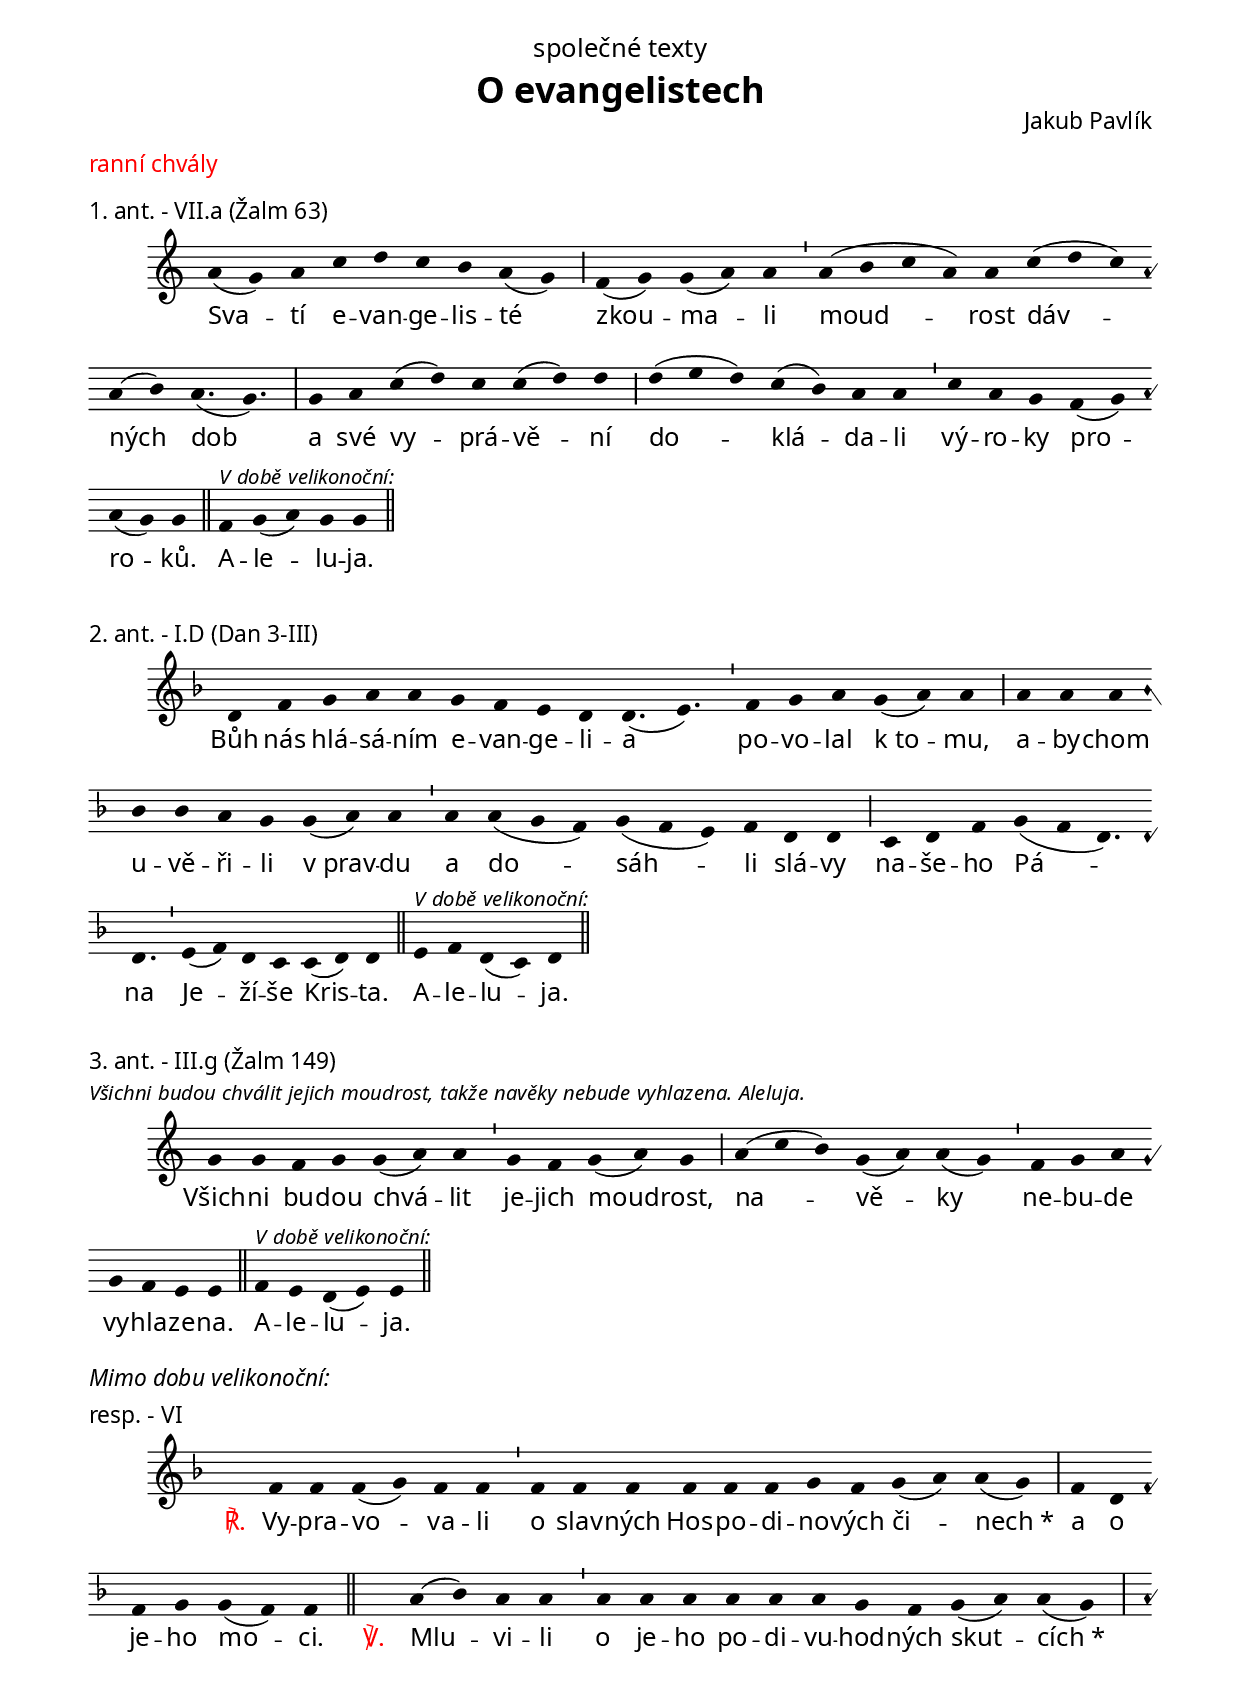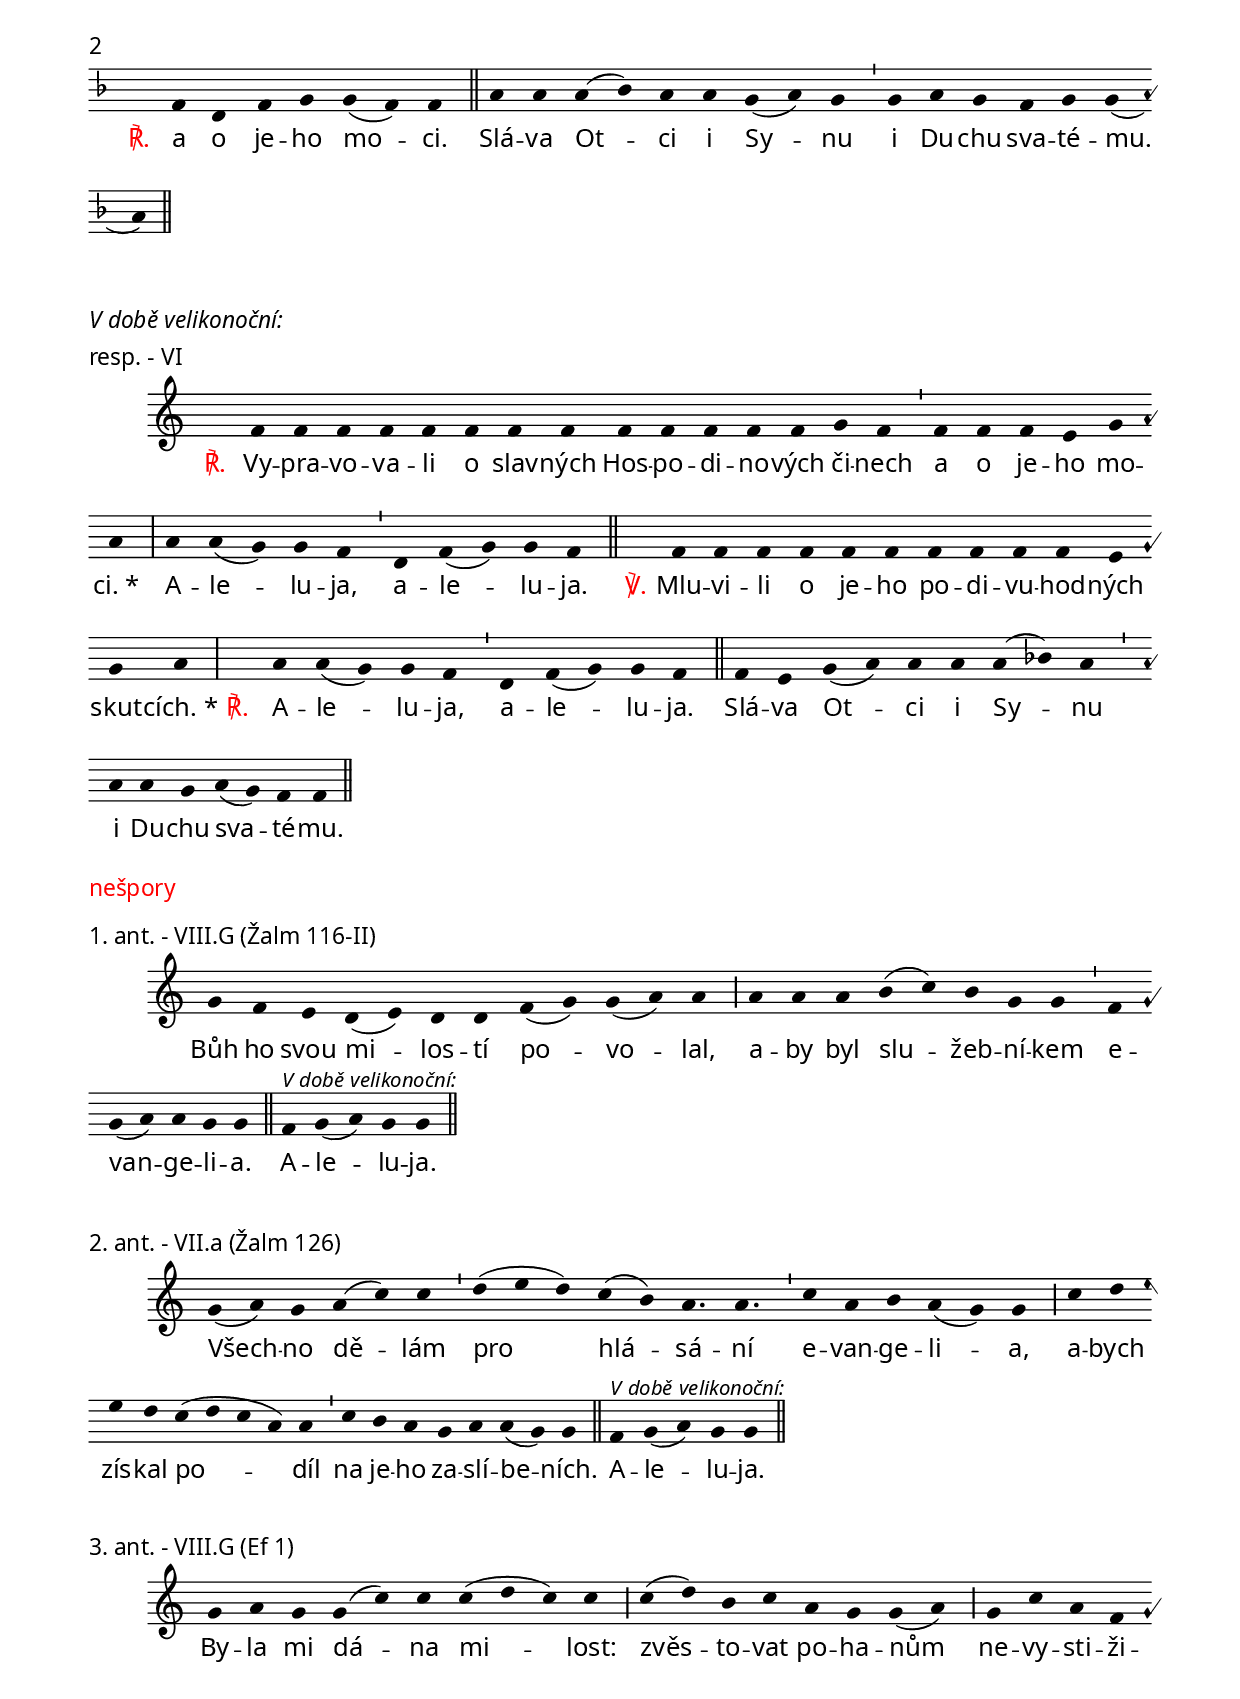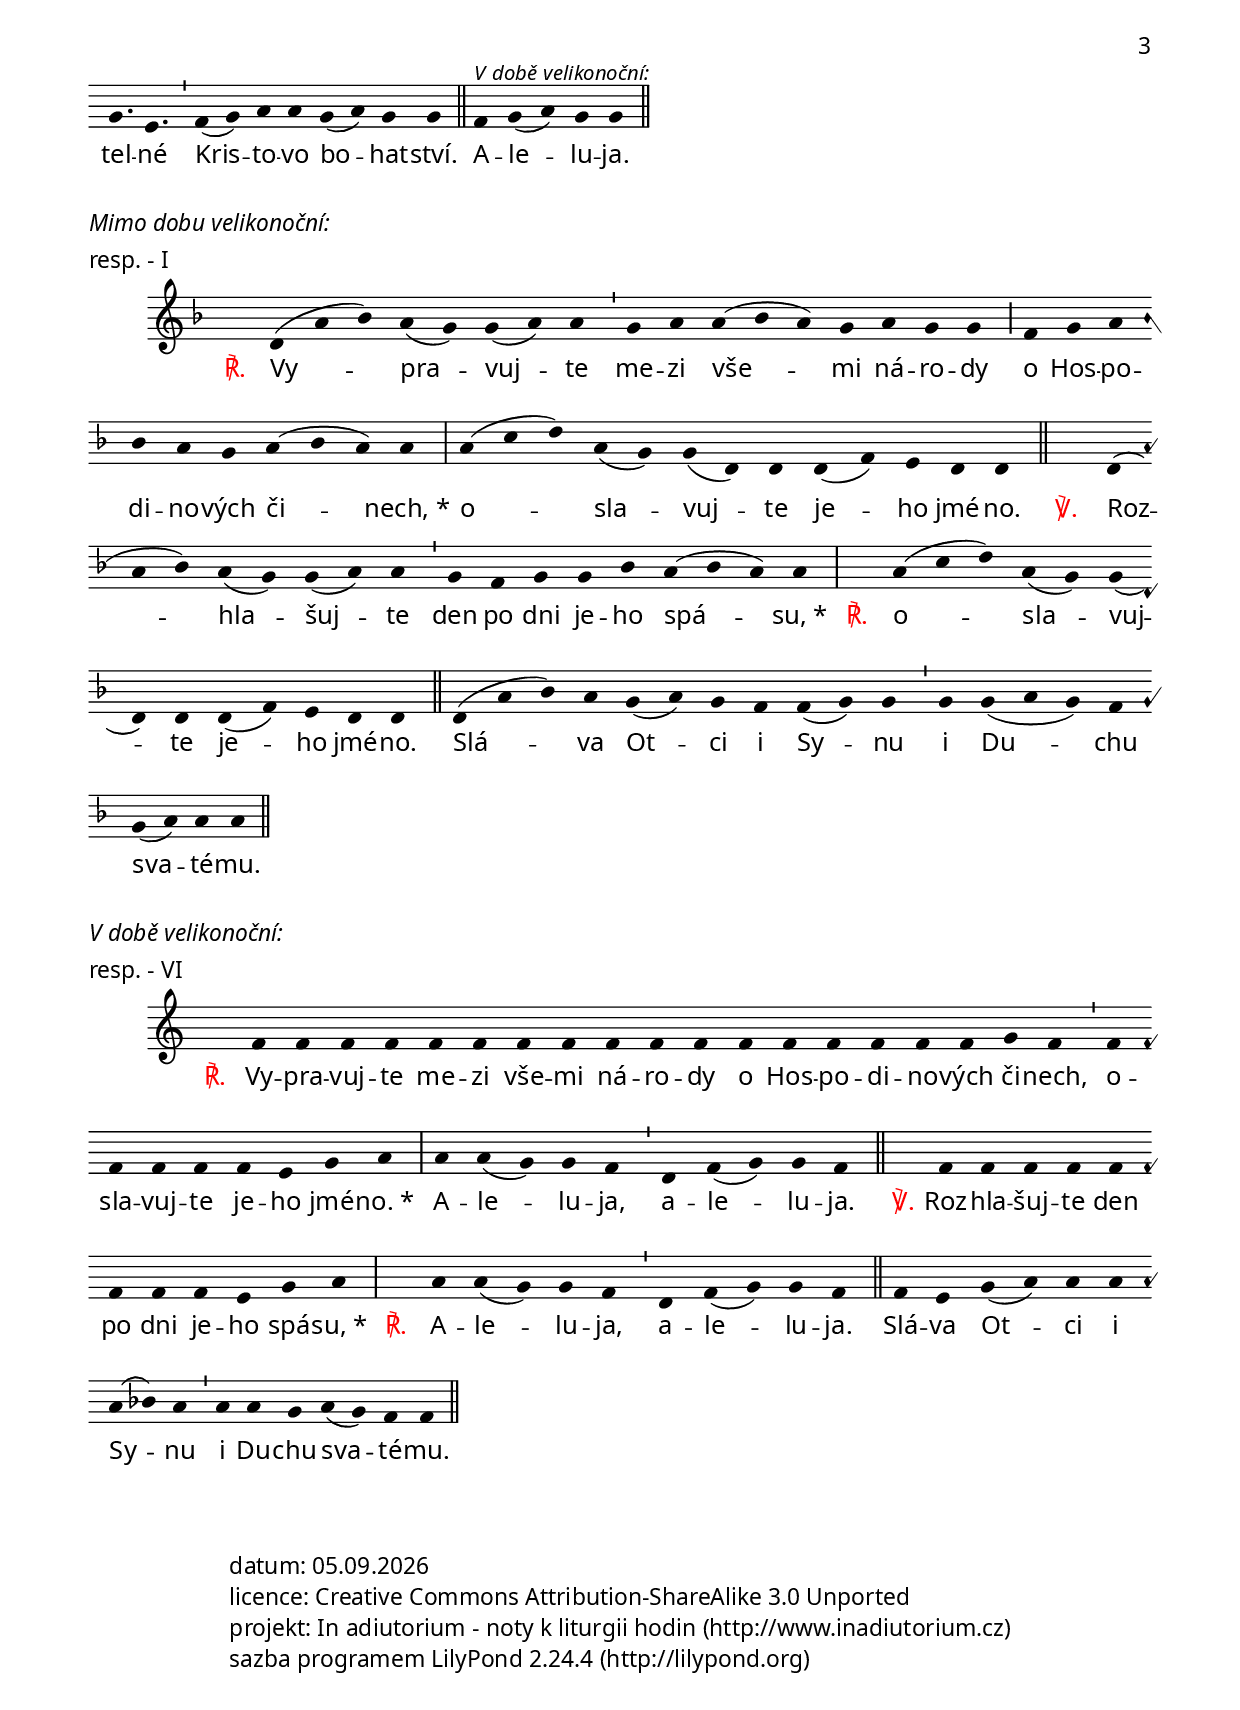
\version "2.15.37"

\include "../spolecne.ly"
\include "../dilyresponsorii.ly"

\header {
  title = \markup\titleCommune "O evangelistech"
  composer = "Jakub Pavlík"
  book_order = 31
}

\markup {\nadpisHodinka {"ranní chvály"}}

\score {
  \relative c'' {
    \choralniRezim
    a4( g) a c d c b a( g) \barMaior
    f4( g) g( a) a \barMin
    a( b c a) a c( d c) a( b) a4.( g) \barMax
    g4 a c( d) c c( d) d \barMaior
    d( e d) c( b) a a \barMin
    c a g f( g) a( g) g \barFinalis

    f^\markup\rubrVelikAleluja g( a) g g \barFinalis
  }
  \addlyrics {
    Sva -- tí e -- van -- ge -- lis -- té
    zkou -- ma -- li
    moud -- rost dáv -- ných dob
    a své vy -- prá -- vě -- ní
    do -- klá -- da -- li
    vý -- ro -- ky pro -- ro -- ků.

    A -- le -- lu -- ja.
  }
  \header {
    quid = "1. ant."
    modus = "VII"
    differentia = "a"
    psalmus = "Žalm 63"
    id = "rch-a1"
    piece = \markup {\sestavTitulek}
  }
}

\score {
  \relative c' {
    \choralniRezim
    \key f \major
    d4 f g a a g f e d d4.( e) \barMin
    f4 g a g( a) a \barMaior
    a a a bes bes a g g( a) a \barMin
    a a( g f) g( f e) f d d \barMaior
    c d f g( f d4.) d \barMin e4( f) d c c( d) d \barFinalis

    e^\markup\rubrVelikAleluja f d( c) d \barFinalis
  }
  \addlyrics {
    Bůh nás hlá -- sá -- ním e -- van -- ge -- li -- a
    po -- vo -- lal k_to -- mu,
    a -- by -- chom u -- vě -- ři -- li v_prav -- du
    a do -- sáh -- li slá -- vy
    na -- še -- ho Pá -- na Je -- ží -- še Kris -- ta.

    A -- le -- lu -- ja.
  }
  \header {
    quid = "2. ant."
    modus = "I"
    differentia = "D"
    psalmus = "Dan 3-III"
    id = "rch-a2"
    piece = \markup {\sestavTitulek}
  }
}

\score {
  \relative c'' {
    \choralniRezim
    g4 g f g g( a) a \barMin g f g( a) g \barMaior
    a( c b) g( a) a( g) \barMin f g a g f e e \barFinalis
    f^\markup\rubrVelikAleluja e d( e) e \barFinalis
  }
  \addlyrics {
    Všich -- ni bu -- dou chvá -- lit je -- jich moud -- rost,
    % tak -- že
    na -- vě -- ky ne -- bu -- de vy -- hla -- ze -- na.

    A -- le -- lu -- ja.
  }
  \header {
    textus_approbatus = "Všichni budou chválit jejich moudrost,
    takže navěky nebude vyhlazena. Aleluja."
    quid = "3. ant."
    modus = "III"
    differentia = "g"
    psalmus = "Žalm 149"
    id = "rch-a3"
    piece = \markup {\sestavTitulek}
  }
}

\markup\italic{Mimo dobu velikonoční:}

\score {
  \relative c' {
    \choralniRezim
    \key f \major

    % R
    \neviditelna f
    f4 f f( g) f f \barMin f f f f f f g f g( a) a( g) \barMax
    f d f g g( f) f \barFinalis
    % V
    \neviditelna a
    a( bes) a a \barMin
    a a a a a a g f g( a) a( g) \barMax
    % R
    \neviditelna a
    f d f g g( f) f \barFinalis
    % Slava
    \respVIdoxologie \barFinalis
  }
  \addlyrics {
    \Response Vy -- pra -- vo -- va -- li o slav -- ných
    Hos -- po -- di -- no -- vých či -- nech_*
    a o je -- ho mo -- ci.
    \Verse Mlu -- vi -- li
    o je -- ho po -- di -- vu -- hod -- ných skut -- cích_*
    \Response a o je -- ho mo -- ci.
    \textRespDoxologie
  }
  \header {
    quid = "resp."
    modus = "VI"
    id = "rch-r"
    piece = \markup {\sestavTitulekResp}
  }
}

\markup\italic{V době velikonoční:}

\score {
  \relative c' {
    \choralniRezim

    % R
    \neviditelna f
    f4 f f f f f f f f f f f f g f \barMin
    f f f e g a \barMax
    \respVIalelujaResponsum \barFinalis
    % V
    \neviditelna f
    f4 f f f f f f f f f e g a \barMax
    % R
    \neviditelna a
    \respVIalelujaResponsum \barFinalis
    % Slava
    \respVIalelujaDoxologie \barFinalis
  }
  \addlyrics {
    \Response Vy -- pra -- vo -- va -- li o slav -- ných
    Hos -- po -- di -- no -- vých či -- nech
    a o je -- ho mo -- ci._* \textRespAleluja
    \Verse Mlu -- vi -- li o je -- ho po -- di -- vu -- hod -- ných
    skut -- cích._*
    \Response \textRespAleluja
    \textRespDoxologie
  }
  \header {
    quid = "resp."
    modus = "VI"
    id = "rch-r-pasch"
    piece = \markup {\sestavTitulekResp}
  }
}

\markup {\nadpisHodinka {"nešpory"}}

\score {
  \relative c'' {
    \choralniRezim
    g f e d( e) d d f( g) g( a) a \barMaior
    a a a b( c) b g g \barMin f g( a) a g g \barFinalis

    f^\markup\rubrVelikAleluja g( a) g g \barFinalis
  }
  \addlyrics {
    Bůh ho svou mi -- los -- tí po -- vo -- lal,
    a -- by byl slu -- žeb -- ní -- kem e -- van -- ge -- li -- a.

    A -- le -- lu -- ja.
  }
  \header {
    quid = "1. ant."
    modus = "VIII"
    differentia = "G"
    psalmus = "Žalm 116-II"
    fial = "commune/commune_pastyr.ly#2ne-a1"
    id = "ne-a1"
    piece = \markup {\sestavTitulek}
  }
}

\score {
  \relative c'' {
    \choralniRezim
    g4( a) g a( c) c \barMin d( e d) c( b) a4. a \barMin c4 a b a( g) g \barMaior
    c d e d c( d c a) a \barMin c b a g a a( g) g \barFinalis

    f^\markup\rubrVelikAleluja g( a) g g \barFinalis
  }
  \addlyrics {
    Všech -- no dě -- lám pro hlá -- sá -- ní e -- van -- ge -- li -- a,
    a -- bych zís -- kal po -- díl na je -- ho za -- slí -- be -- ních.

    A -- le -- lu -- ja.
  }
  \header {
    quid = "2. ant."
    modus = "VII"
    differentia = "a"
    psalmus = "Žalm 126"
    id = "ne-a2"
    piece = \markup {\sestavTitulek}
  }
}

\score {
  \relative c'' {
    \choralniRezim
    g4 a g g( c) c c( d c) c \barMaior
    c4( d) b c a g g( a) \barMaior
    g c a f g4. e \barMin f4( g) a a g( a) g g \barFinalis

    f^\markup\rubrVelikAleluja g( a) g g \barFinalis
  }
  \addlyrics {
    By -- la mi dá -- na mi -- lost:
    zvěs -- to -- vat po -- ha -- nům
    ne -- vy -- sti -- ži -- tel -- né Kris -- to -- vo bo -- hat -- ství.

    A -- le -- lu -- ja.
  }
  \header {
    quid = "3. ant."
    modus = "VIII"
    differentia = "G"
    psalmus = "Ef 1"
    id = "ne-a3"
    piece = \markup {\sestavTitulek}
  }
}

\markup\italic{Mimo dobu velikonoční:}

\score {
  \relative c' {
    \choralniRezim
    \key f \major
    % R
    \neviditelna d
    d4( a' bes) a( g) g( a) a \barMin
    g a a( bes a) g a g g \barMaior
    f g a bes a g a( bes a) a \barMax
    a( c d) a( g) g( d) d d( f) e d d \barFinalis
    % V
    \neviditelna a
    d( a' bes) a( g) g( a) a \barMin g f g g bes a( bes a) a \barMax
    % R
    \neviditelna a
    a( c d) a( g) g( d) d d( f) e d d \barFinalis
    % Slava
    d4( a' bes) a g( a) g f f( g) g \barMin g g( a g) f g( a) a a \barFinalis
  }
  \addlyrics {
    \Response Vy -- pra -- vuj -- te
    me -- zi vše -- mi ná -- ro -- dy
    o Hos -- po -- di -- no -- vých či -- nech,_*
    o -- sla -- vuj -- te je -- ho jmé -- no.
    \Verse Roz -- hla -- šuj -- te den po dni je -- ho spá -- su,_*
    \Response o -- sla -- vuj -- te je -- ho jmé -- no.
    \textRespDoxologie
  }
  \header {
    quid = "resp."
    modus = "I"
    fial = "commune/commune_apostol.ly#2ne-resp"
    id = "ne-r"
    piece = \markup {\sestavTitulekResp}
  }
}

\markup\italic{V době velikonoční:}

\score {
  \relative c' {
    \choralniRezim

    % R
    \neviditelna f
    f f f f f f f f f f f \bar ""
    f f f f f f g f \barMin
    f f f f f e g a \barMax
    \respVIalelujaResponsum \barFinalis
    % V
    \neviditelna f
    f f f f f f f f e g a \barMax
    % R
    \neviditelna a
    \respVIalelujaResponsum \barFinalis
    % Slava
    \respVIalelujaDoxologie \barFinalis
  }
  \addlyrics {
    \Response Vy -- pra -- vuj -- te me -- zi vše -- mi ná -- ro -- dy
    o Hos -- po -- di -- no -- vých či -- nech,
    o -- sla -- vuj -- te je -- ho jmé -- no._* \textRespAleluja
    \Verse Roz -- hla -- šuj -- te den po dni je -- ho spá -- su,_*
    \Response \textRespAleluja
    \textRespDoxologie
  }
  \header {
    quid = "resp."
    modus = "VI"
    fial = "commune/commune_apostol.ly#2ne-resp-velik"
    id = "ne-r-pasch"
    piece = \markup {\sestavTitulekResp}
  }
}